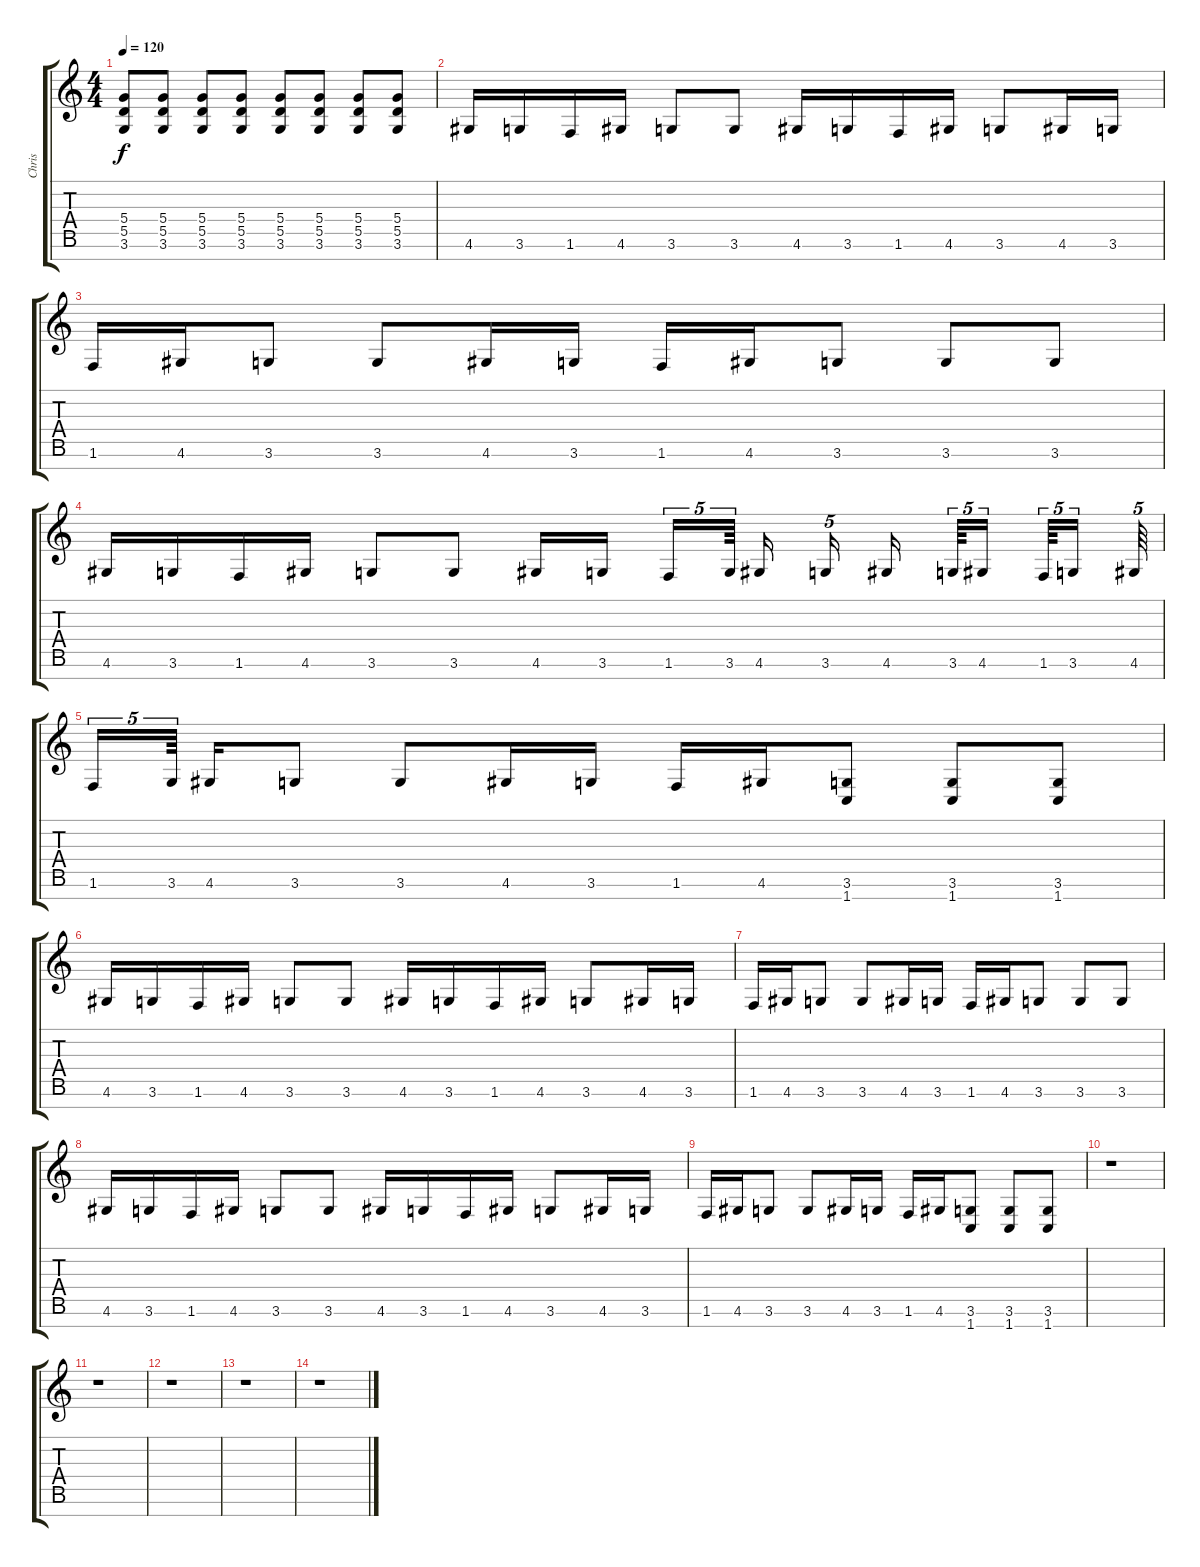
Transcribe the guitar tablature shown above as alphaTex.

\track ("Chris" "Chris") {instrument overdrivenguitar}
\staff {score tabs}
\tuning (E4 B3 G3 D3 A2 E2 B1) {hide}
\ts (4 4)
\tempo 120
\clef g2
\ks c
(5.4 5.5 3.6).8{dy f} (5.4 5.5 3.6).8 (5.4 5.5 3.6).8 (5.4 5.5 3.6).8 (5.4 5.5 3.6).8 (5.4 5.5 3.6).8 (5.4 5.5 3.6).8 (5.4 5.5 3.6).8 |
4.6.16 3.6.16 1.6.16 4.6.16 3.6.8 3.6.8 4.6.16 3.6.16 1.6.16 4.6.16 3.6.8 4.6.16 3.6.16 |
1.6.16 4.6.16 3.6.8 3.6.8 4.6.16 3.6.16 1.6.16 4.6.16 3.6.8 3.6.8 3.6.8 |
4.6.16 3.6.16 1.6.16 4.6.16 3.6.8 3.6.8 4.6.16 3.6.16{beam splitsecondary} 1.6.16{tu (5 4)} 3.6.64{tu (5 4) beam splitsecondary} 4.6.16 3.6.16{tu (5 4) beam splitsecondary} 4.6.16{beam splitsecondary} 3.6.64{tu (5 4)} 4.6.16{tu (5 4) beam splitsecondary} 1.6.64{tu (5 4)} 3.6.16{tu (5 4) beam splitsecondary} 4.6.64{tu (5 4)} |
1.6.16{tu (5 4)} 3.6.64{tu (5 4) beam splitsecondary} 4.6.16 3.6.8 3.6.8 4.6.16 3.6.16 1.6.16 4.6.16 (3.6 1.7).8 (3.6 1.7).8 (3.6 1.7).8 |
4.6.16 3.6.16 1.6.16 4.6.16 3.6.8 3.6.8 4.6.16 3.6.16 1.6.16 4.6.16 3.6.8 4.6.16 3.6.16 |
1.6.16 4.6.16 3.6.8 3.6.8 4.6.16 3.6.16 1.6.16 4.6.16 3.6.8 3.6.8 3.6.8 |
4.6.16 3.6.16 1.6.16 4.6.16 3.6.8 3.6.8 4.6.16 3.6.16 1.6.16 4.6.16 3.6.8 4.6.16 3.6.16 |
1.6.16 4.6.16 3.6.8 3.6.8 4.6.16 3.6.16 1.6.16 4.6.16 (3.6 1.7).8 (3.6 1.7).8 (3.6 1.7).8 |
r.1 |
r.1 |
r.1 |
r.1 |
r.1
